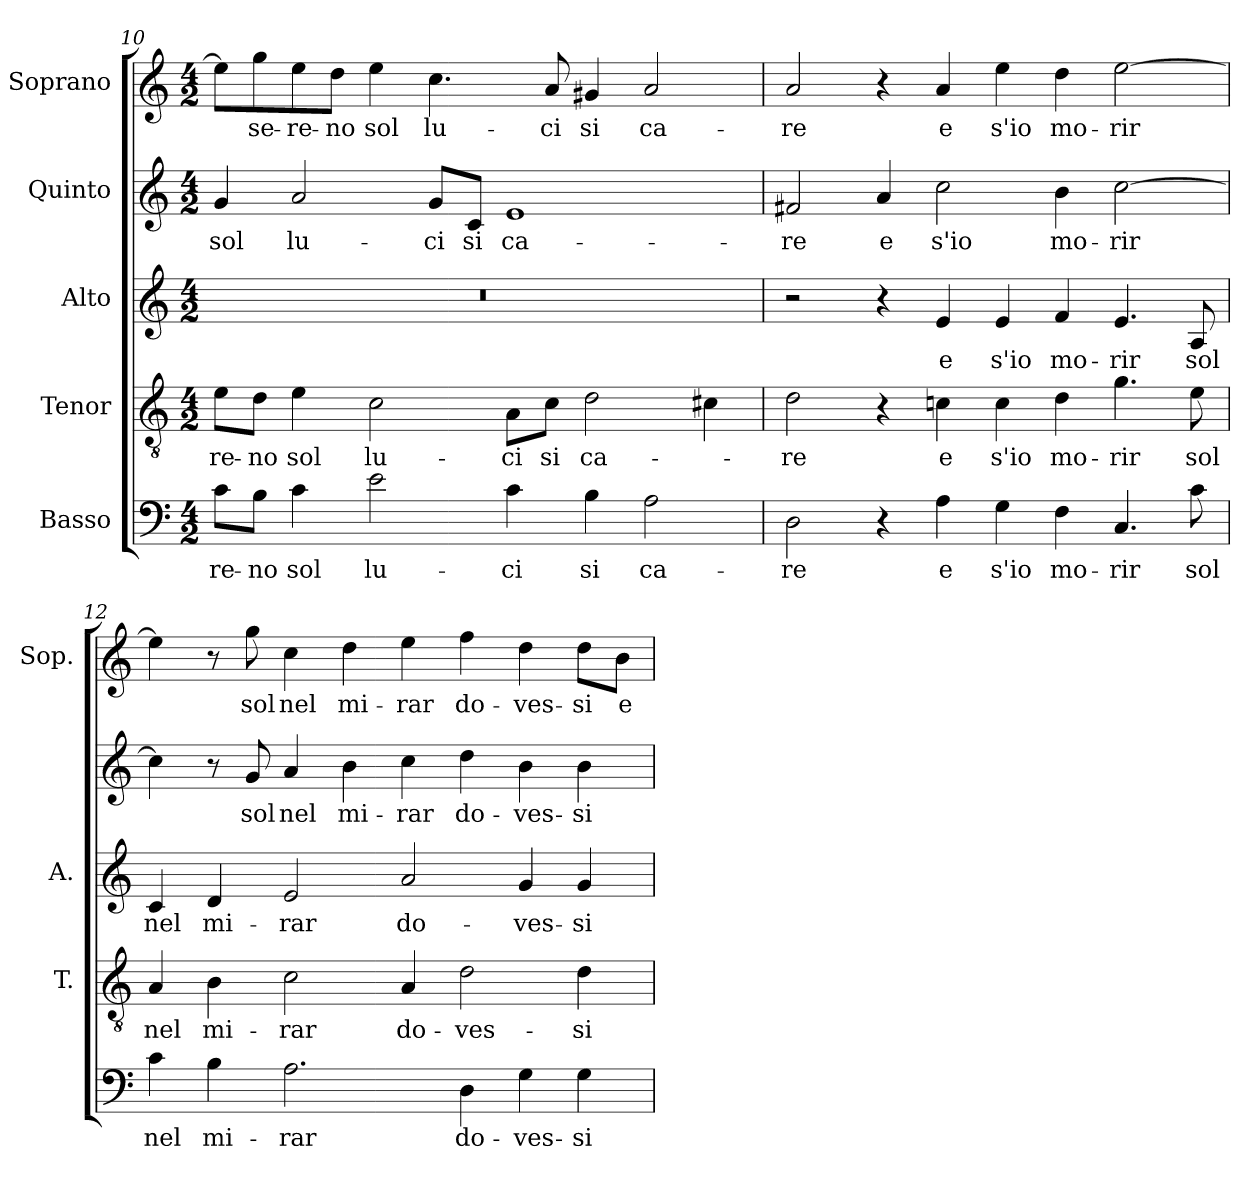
**kern	**text	**kern	**text	**kern	**text	**kern	**text	**kern	**text
*part5	*part5	*part4	*part4	*part3	*part3	*part2	*part2	*part1	*part1
*staff5	*staff5	*staff4	*staff4	*staff3	*staff3	*staff2	*staff2	*staff1	*staff1
*I"Basso	*	*I"Tenor	*	*I"Alto	*	*I"Quinto	*	*I"Soprano	*
*	*	*I'T.	*	*I'A.	*	*	*	*I'Sop.	*
!!LO:LB:g=z
*clefF4	*	*clefGv2	*	*clefG2	*	*clefG2	*	*clefG2	*
*	*	*ITrd7c12	*	*	*	*	*	*	*
*k[]	*	*k[]	*	*k[]	*	*k[]	*	*k[]	*
*C:	*	*C:	*	*C:	*	*C:	*	*C:	*
*M4/2	*	*M4/2	*	*M4/2	*	*M4/2	*	*M4/2	*
=10	=10	=10	=10	=10	=10	=10	=10	=10	=10
!	!LO:LY:b:color=#000000	!	!	!	!	!	!	!	!
!	!	!	!LO:LY:b:color=#000000	!LO:N:vis=1	!	!	!	!	!
!	!	!	!	!	!	!	!LO:LY:b:color=#000000	!	!
8ci\L	-re-	8Ei\L	-re-	0r	.	4gi/	sol	8eei\L]	.
!	!LO:LY:b:color=#000000	!	!	!	!	!	!	!	!
!	!	!	!LO:LY:b:color=#000000	!	!	!	!	!	!
!	!	!	!	!	!	!	!	!	!LO:LY:b:color=#000000
8Bi\J	-no	8Di\J	-no	.	.	.	.	8ggi\	se-
!	!LO:LY:b:color=#000000	!	!	!	!	!	!	!	!
!	!	!	!LO:LY:b:color=#000000	!	!	!	!	!	!
!	!	!	!	!	!	!	!LO:LY:b:color=#000000	!	!
!	!	!	!	!	!	!	!	!	!LO:LY:b:color=#000000
4ci\	sol	4Ei\	sol	.	.	2ai/	lu-	8eei\	-re-
!	!	!	!	!	!	!	!	!	!LO:LY:b:color=#000000
.	.	.	.	.	.	.	.	8ddi\J	-no
!	!LO:LY:b:color=#000000	!	!	!	!	!	!	!	!
!	!	!	!LO:LY:b:color=#000000	!	!	!	!	!	!
!	!	!	!	!	!	!	!	!	!LO:LY:b:color=#000000
2ei\	lu-	2Ci\	lu-	.	.	.	.	4eei\	sol
!	!	!	!	!	!	!	!LO:LY:b:color=#000000	!	!
!	!	!	!	!	!	!	!	!	!LO:LY:b:color=#000000
.	.	.	.	.	.	8gi/L	-ci	4.cci\	lu-
!	!	!	!	!	!	!	!LO:LY:b:color=#000000	!	!
.	.	.	.	.	.	8ci/J	si	.	.
!	!LO:LY:b:color=#000000	!	!	!	!	!	!	!	!
!	!	!	!LO:LY:b:color=#000000	!	!	!	!	!	!
!	!	!	!	!	!	!	!LO:LY:b:color=#000000	!	!
4ci\	-ci	8AAi\L	-ci	.	.	1ei	ca-	.	.
!	!	!	!LO:LY:b:color=#000000	!	!	!	!	!	!
!	!	!	!	!	!	!	!	!	!LO:LY:b:color=#000000
.	.	8Ci\J	si	.	.	.	.	8ai/	-ci
!	!LO:LY:b:color=#000000	!	!	!	!	!	!	!	!
!	!	!	!LO:LY:b:color=#000000	!	!	!	!	!	!
!	!	!	!	!	!	!	!	!	!LO:LY:b:color=#000000
4Bi\	si	2Di\	ca-	.	.	.	.	4g#Xi/	si
!	!LO:LY:b:color=#000000	!	!	!	!	!	!	!	!
!	!	!	!	!	!	!	!	!	!LO:LY:b:color=#000000
2Ai\	ca-	.	.	.	.	.	.	2ai/	ca-
.	.	4C#Xi\	.	.	.	.	.	.	.
=11	=11	=11	=11	=11	=11	=11	=11	=11	=11
!	!LO:LY:b:color=#000000	!	!	!	!	!	!	!	!
!	!	!	!LO:LY:b:color=#000000	!	!	!	!	!	!
!	!	!	!	!	!	!	!LO:LY:b:color=#000000	!	!
!	!	!	!	!	!	!	!	!	!LO:LY:b:color=#000000
2Di\	-re	2Di\	-re	2r	.	2f#Xi/	-re	2ai/	-re
!	!	!	!	!	!	!	!LO:LY:b:color=#000000	!	!
4r	.	4r	.	4r	.	4ai/	e	4r	.
!	!LO:LY:b:color=#000000	!	!	!	!	!	!	!	!
!	!	!	!LO:LY:b:color=#000000	!	!	!	!	!	!
!	!	!	!	!	!LO:LY:b:color=#000000	!	!	!	!
!	!	!	!	!	!	!	!LO:LY:b:color=#000000	!	!
!	!	!	!	!	!	!	!	!	!LO:LY:b:color=#000000
4Ai\	e	4Cni\	e	4ei/	e	2cci\	s'io	4ai/	e
!	!LO:LY:b:color=#000000	!	!	!	!	!	!	!	!
!	!	!	!LO:LY:b:color=#000000	!	!	!	!	!	!
!	!	!	!	!	!LO:LY:b:color=#000000	!	!	!	!
!	!	!	!	!	!	!	!	!	!LO:LY:b:color=#000000
4Gi\	s'io	4Ci\	s'io	4ei/	s'io	.	.	4eei\	s'io
!	!LO:LY:b:color=#000000	!	!	!	!	!	!	!	!
!	!	!	!LO:LY:b:color=#000000	!	!	!	!	!	!
!	!	!	!	!	!LO:LY:b:color=#000000	!	!	!	!
!	!	!	!	!	!	!	!LO:LY:b:color=#000000	!	!
!	!	!	!	!	!	!	!	!	!LO:LY:b:color=#000000
4Fi\	mo-	4Di\	mo-	4fi/	mo-	4bi\	mo-	4ddi\	mo-
!	!LO:LY:b:color=#000000	!	!	!	!	!	!	!	!
!	!	!	!LO:LY:b:color=#000000	!	!	!	!	!	!
!	!	!	!	!	!LO:LY:b:color=#000000	!	!	!	!
!	!	!	!	!	!	!	!LO:LY:b:color=#000000	!	!
!	!	!	!	!	!	!	!	!	!LO:LY:b:color=#000000
4.Ci/	-rir	4.Gi\	-rir	4.ei/	-rir	[>2cci\	-rir	[>2eei\	-rir
!	!LO:LY:b:color=#000000	!	!	!	!	!	!	!	!
!	!	!	!LO:LY:b:color=#000000	!	!	!	!	!	!
!	!	!	!	!	!LO:LY:b:color=#000000	!	!	!	!
8ci\	sol	8Ei\	sol	8Ai/	sol	.	.	.	.
=12	=12	=12	=12	=12	=12	=12	=12	=12	=12
!	!LO:LY:b:color=#000000	!	!	!	!	!	!	!	!
!	!	!	!LO:LY:b:color=#000000	!	!	!	!	!	!
!	!	!	!	!	!LO:LY:b:color=#000000	!	!	!	!
4ci\	nel	4AAi/	nel	4ci/	nel	4cci\]	.	4eei\]	.
!	!LO:LY:b:color=#000000	!	!	!	!	!	!	!	!
!	!	!	!LO:LY:b:color=#000000	!	!	!	!	!	!
!	!	!	!	!	!LO:LY:b:color=#000000	!	!	!	!
4Bi\	mi-	4BBi\	mi-	4di/	mi-	8r	.	8r	.
!	!	!	!	!	!	!	!LO:LY:b:color=#000000	!	!
!	!	!	!	!	!	!	!	!	!LO:LY:b:color=#000000
.	.	.	.	.	.	8gi/	sol	8ggi\	sol
!	!LO:LY:b:color=#000000	!	!	!	!	!	!	!	!
!	!	!	!LO:LY:b:color=#000000	!	!	!	!	!	!
!	!	!	!	!	!LO:LY:b:color=#000000	!	!	!	!
!	!	!	!	!	!	!	!LO:LY:b:color=#000000	!	!
!	!	!	!	!	!	!	!	!	!LO:LY:b:color=#000000
2.Ai\	-rar	2Ci\	-rar	2ei/	-rar	4ai/	nel	4cci\	nel
!	!	!	!	!	!	!	!LO:LY:b:color=#000000	!	!
!	!	!	!	!	!	!	!	!	!LO:LY:b:color=#000000
.	.	.	.	.	.	4bi\	mi-	4ddi\	mi-
!	!	!	!LO:LY:b:color=#000000	!	!	!	!	!	!
!	!	!	!	!	!LO:LY:b:color=#000000	!	!	!	!
!	!	!	!	!	!	!	!LO:LY:b:color=#000000	!	!
!	!	!	!	!	!	!	!	!	!LO:LY:b:color=#000000
.	.	4AAi/	do-	2ai/	do-	4cci\	-rar	4eei\	-rar
!	!LO:LY:b:color=#000000	!	!	!	!	!	!	!	!
!	!	!	!LO:LY:b:color=#000000	!	!	!	!	!	!
!	!	!	!	!	!	!	!LO:LY:b:color=#000000	!	!
!	!	!	!	!	!	!	!	!	!LO:LY:b:color=#000000
4Di\	do-	2Di\	-ves-	.	.	4ddi\	do-	4ffi\	do-
!	!LO:LY:b:color=#000000	!	!	!	!	!	!	!	!
!	!	!	!	!	!LO:LY:b:color=#000000	!	!	!	!
!	!	!	!	!	!	!	!LO:LY:b:color=#000000	!	!
!	!	!	!	!	!	!	!	!	!LO:LY:b:color=#000000
4Gi\	-ves-	.	.	4gi/	-ves-	4bi\	-ves-	4ddi\	-ves-
!	!LO:LY:b:color=#000000	!	!	!	!	!	!	!	!
!	!	!	!LO:LY:b:color=#000000	!	!	!	!	!	!
!	!	!	!	!	!LO:LY:b:color=#000000	!	!	!	!
!	!	!	!	!	!	!	!LO:LY:b:color=#000000	!	!
!	!	!	!	!	!	!	!	!	!LO:LY:b:color=#000000
4Gi\	-si	4Di\	-si	4gi/	-si	4bi\	-si	8ddi\L	-si
!	!	!	!	!	!	!	!	!	!LO:LY:b:color=#000000
.	.	.	.	.	.	.	.	8bi\J	e
=	=	=	=	=	=	=	=	=	=
*-	*-	*-	*-	*-	*-	*-	*-	*-	*-
